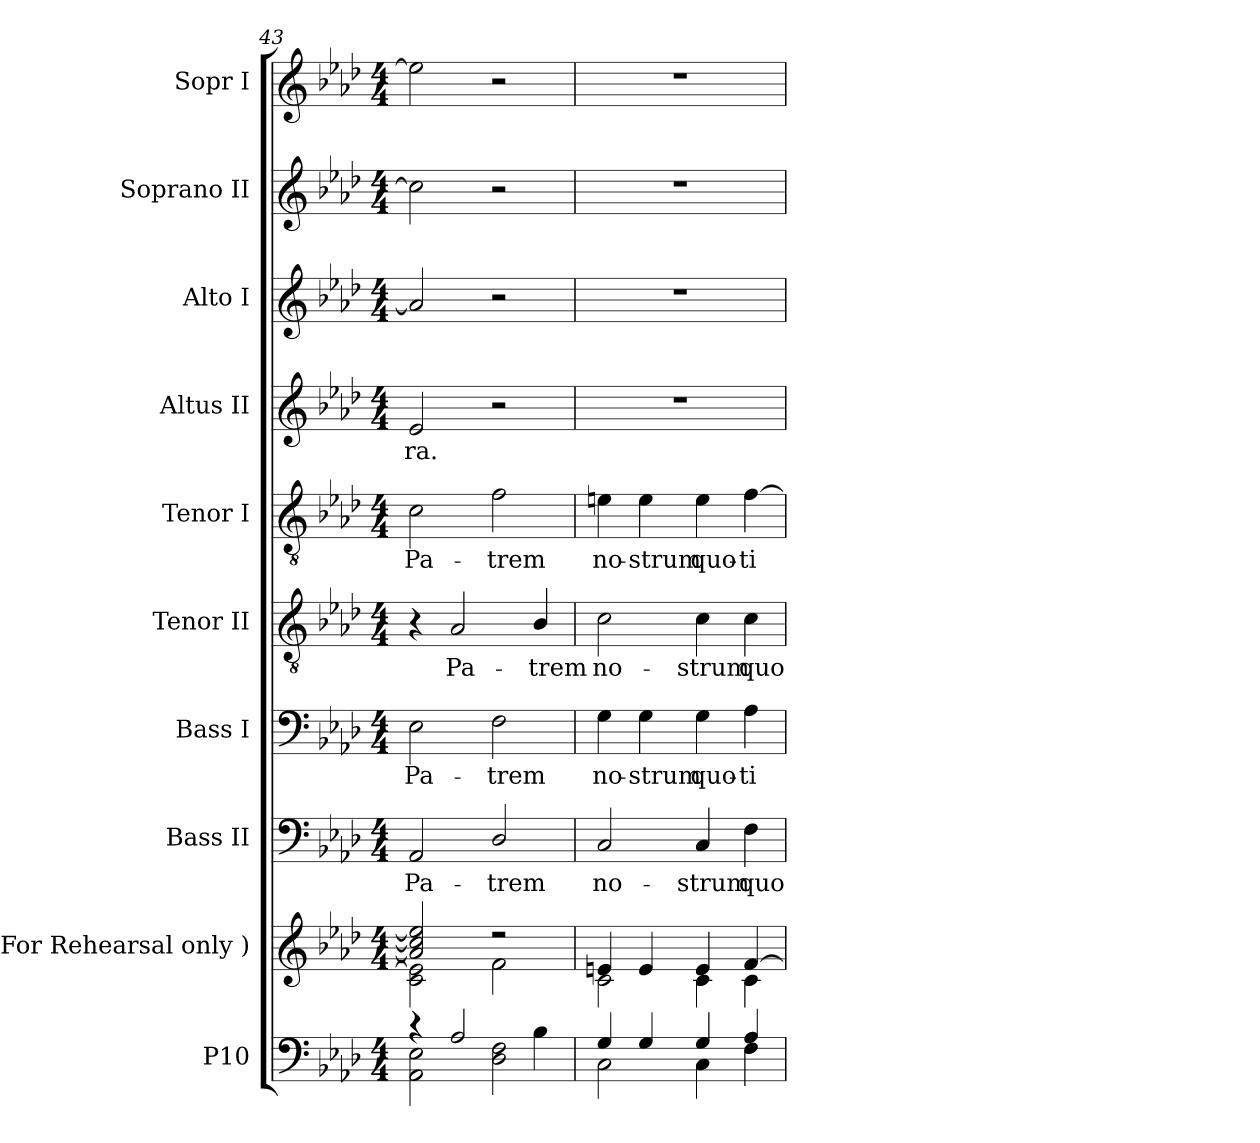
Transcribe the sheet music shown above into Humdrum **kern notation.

**kern	**kern	**kern	**text	**kern	**text	**kern	**text	**kern	**text	**kern	**text	**kern	**kern	**kern
*part10	*part9	*part8	*part8	*part7	*part7	*part6	*part6	*part5	*part5	*part4	*part4	*part3	*part2	*part1
*staff10	*staff9	*staff8	*staff8	*staff7	*staff7	*staff6	*staff6	*staff5	*staff5	*staff4	*staff4	*staff3	*staff2	*staff1
*I"P10	*I"( For Rehearsal  only )	*I"Bass II	*	*I"Bass I	*	*I"Tenor II	*	*I"Tenor I	*	*I"Altus II	*	*I"Alto I	*I"Soprano II	*I"Sopr I
*	*I'Reh.	*I'B-II	*	*I'B-I	*	*I'T-II	*	*I'T-I	*	*I'A-II	*	*I'A-I	*I'S-II	*I'S-I
*clefF4	*clefG2	*clefF4	*	*clefF4	*	*clefGv2	*	*clefGv2	*	*clefG2	*	*clefG2	*clefG2	*clefG2
*	*	*	*	*	*	*ITrd7c12	*	*ITrd7c12	*	*	*	*	*	*
*k[b-e-a-d-]	*k[b-e-a-d-]	*k[b-e-a-d-]	*	*k[b-e-a-d-]	*	*k[b-e-a-d-]	*	*k[b-e-a-d-]	*	*k[b-e-a-d-]	*	*k[b-e-a-d-]	*k[b-e-a-d-]	*k[b-e-a-d-]
*A-:	*A-:	*A-:	*	*A-:	*	*A-:	*	*A-:	*	*A-:	*	*A-:	*A-:	*A-:
*M4/4	*M4/4	*M4/4	*	*M4/4	*	*M4/4	*	*M4/4	*	*M4/4	*	*M4/4	*M4/4	*M4/4
=43	=43	=43	=43	=43	=43	=43	=43	=43	=43	=43	=43	=43	=43	=43
*^	*^	*	*	*	*	*	*	*	*	*	*	*	*	*
!	!	!	!	!	!LO:LY:b:color=#000000	!	!	!	!	!	!	!	!	!	!	!
!	!	!	!	!	!	!	!LO:LY:b:color=#000000	!	!	!	!	!	!	!	!	!
!	!	!	!	!	!	!	!	!	!	!	!LO:LY:b:color=#000000	!	!	!	!	!
!	!	!	!	!	!	!	!	!	!	!	!	!	!LO:LY:b:color=#000000	!	!	!
4r	2AA-i\ 2E-i	2a-i/] 2cci] 2ee-i]	2ci\ 2e-i]	2AA-i/	Pa-	2E-i\	Pa-	4r	.	2Ci\	Pa-	2e-i/	-ra.	2a-i/]	2cci\]	2ee-i\]
!	!	!	!	!	!	!	!	!	!LO:LY:b:color=#000000	!	!	!	!	!	!	!
2A-i/	.	.	.	.	.	.	.	2AA-i/	Pa-	.	.	.	.	.	.	.
!	!	!	!	!	!LO:LY:b:color=#000000	!	!	!	!	!	!	!	!	!	!	!
!	!	!	!	!	!	!	!LO:LY:b:color=#000000	!	!	!	!	!	!	!	!	!
!	!	!	!	!	!	!	!	!	!	!	!LO:LY:b:color=#000000	!	!	!	!	!
.	2D-i\ 2Fi	2r	2fi\	2D-i/	-trem	2Fi\	-trem	.	.	2Fi\	-trem	2r	.	2r	2r	2r
!	!	!	!	!	!	!	!	!	!LO:LY:b:color=#000000	!	!	!	!	!	!	!
4B-i\	.	.	.	.	.	.	.	4BB-i/	-trem	.	.	.	.	.	.	.
=44	=44	=44	=44	=44	=44	=44	=44	=44	=44	=44	=44	=44	=44	=44	=44	=44
!	!	!	!	!	!LO:LY:b:color=#000000	!	!	!	!	!	!	!	!	!	!	!
!	!	!	!	!	!	!	!LO:LY:b:color=#000000	!	!	!	!	!	!	!	!	!
!	!	!	!	!	!	!	!	!	!LO:LY:b:color=#000000	!	!	!	!	!	!	!
!	!	!	!	!	!	!	!	!	!	!	!LO:LY:b:color=#000000	!	!	!	!	!
4Gi/	2Ci\	4eni/	2ci\	2Ci/	no-	4Gi\	no-	2Ci\	no-	4Eni\	no-	1r	.	1r	1r	1r
!	!	!	!	!	!	!	!LO:LY:b:color=#000000	!	!	!	!	!	!	!	!	!
!	!	!	!	!	!	!	!	!	!	!	!LO:LY:b:color=#000000	!	!	!	!	!
4Gi/	.	4ei/	.	.	.	4Gi\	-strum	.	.	4Ei\	-strum	.	.	.	.	.
!	!	!	!	!	!LO:LY:b:color=#000000	!	!	!	!	!	!	!	!	!	!	!
!	!	!	!	!	!	!	!LO:LY:b:color=#000000	!	!	!	!	!	!	!	!	!
!	!	!	!	!	!	!	!	!	!LO:LY:b:color=#000000	!	!	!	!	!	!	!
!	!	!	!	!	!	!	!	!	!	!	!LO:LY:b:color=#000000	!	!	!	!	!
4Gi/	4Ci\	4ei/	4ci\	4Ci/	-strum	4Gi\	quo-	4Ci\	-strum	4Ei\	quo-	.	.	.	.	.
!	!	!	!	!	!LO:LY:b:color=#000000	!	!	!	!	!	!	!	!	!	!	!
!	!	!	!	!	!	!	!LO:LY:b:color=#000000	!	!	!	!	!	!	!	!	!
!	!	!	!	!	!	!	!	!	!LO:LY:b:color=#000000	!	!	!	!	!	!	!
!	!	!	!	!	!	!	!	!	!	!	!LO:LY:b:color=#000000	!	!	!	!	!
4A-i/	4Fi\	[4fi/	4ci\	4Fi\	quo-	4A-i\	-ti-	4Ci\	quo-	[4Fi\	-ti-	.	.	.	.	.
*v	*v	*	*	*	*	*	*	*	*	*	*	*	*	*	*	*
*	*v	*v	*	*	*	*	*	*	*	*	*	*	*	*	*
=	=	=	=	=	=	=	=	=	=	=	=	=	=	=
*-	*-	*-	*-	*-	*-	*-	*-	*-	*-	*-	*-	*-	*-	*-
